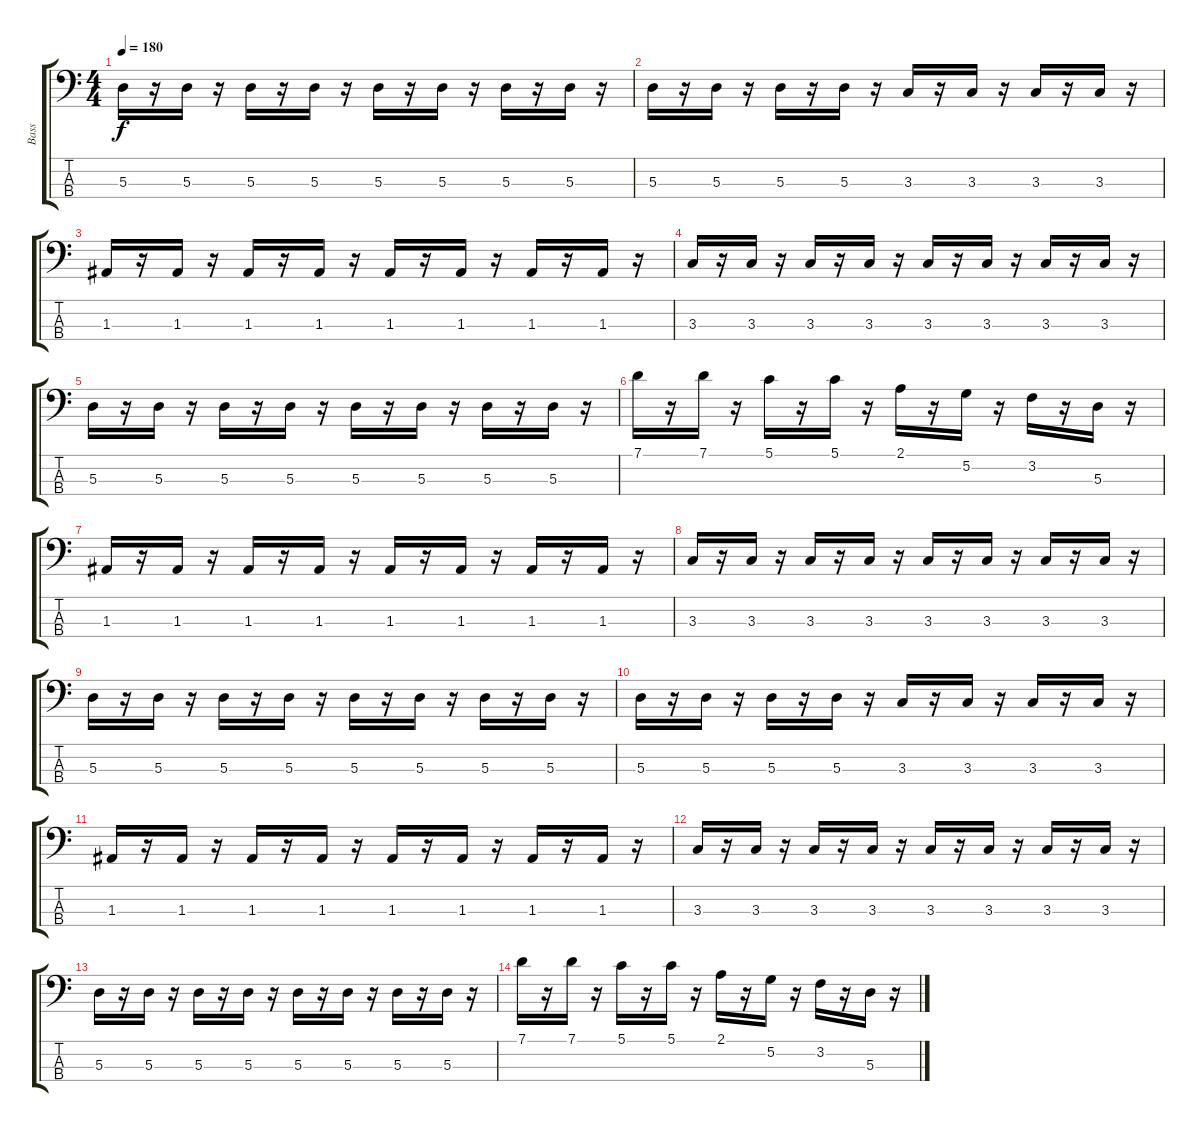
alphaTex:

\track ("Bass" "Bass") {instrument electricbassfinger}
\staff {score tabs}
\tuning (G2 D2 A1 E1) {hide}
\ts (4 4)
\tempo 180
\clef f4
\ks c
5.3.16{dy f} r.16 5.3.16 r.16 5.3.16 r.16 5.3.16 r.16 5.3.16 r.16 5.3.16 r.16 5.3.16 r.16 5.3.16 r.16 |
5.3.16 r.16 5.3.16 r.16 5.3.16 r.16 5.3.16 r.16 3.3.16 r.16 3.3.16 r.16 3.3.16 r.16 3.3.16 r.16 |
1.3.16 r.16 1.3.16 r.16 1.3.16 r.16 1.3.16 r.16 1.3.16 r.16 1.3.16 r.16 1.3.16 r.16 1.3.16 r.16 |
3.3.16 r.16 3.3.16 r.16 3.3.16 r.16 3.3.16 r.16 3.3.16 r.16 3.3.16 r.16 3.3.16 r.16 3.3.16 r.16 |
5.3.16 r.16 5.3.16 r.16 5.3.16 r.16 5.3.16 r.16 5.3.16 r.16 5.3.16 r.16 5.3.16 r.16 5.3.16 r.16 |
7.1.16 r.16 7.1.16 r.16 5.1.16 r.16 5.1.16 r.16 2.1.16 r.16 5.2.16 r.16 3.2.16 r.16 5.3.16 r.16 |
1.3.16 r.16 1.3.16 r.16 1.3.16 r.16 1.3.16 r.16 1.3.16 r.16 1.3.16 r.16 1.3.16 r.16 1.3.16 r.16 |
3.3.16 r.16 3.3.16 r.16 3.3.16 r.16 3.3.16 r.16 3.3.16 r.16 3.3.16 r.16 3.3.16 r.16 3.3.16 r.16 |
5.3.16 r.16 5.3.16 r.16 5.3.16 r.16 5.3.16 r.16 5.3.16 r.16 5.3.16 r.16 5.3.16 r.16 5.3.16 r.16 |
5.3.16 r.16 5.3.16 r.16 5.3.16 r.16 5.3.16 r.16 3.3.16 r.16 3.3.16 r.16 3.3.16 r.16 3.3.16 r.16 |
1.3.16 r.16 1.3.16 r.16 1.3.16 r.16 1.3.16 r.16 1.3.16 r.16 1.3.16 r.16 1.3.16 r.16 1.3.16 r.16 |
3.3.16 r.16 3.3.16 r.16 3.3.16 r.16 3.3.16 r.16 3.3.16 r.16 3.3.16 r.16 3.3.16 r.16 3.3.16 r.16 |
5.3.16 r.16 5.3.16 r.16 5.3.16 r.16 5.3.16 r.16 5.3.16 r.16 5.3.16 r.16 5.3.16 r.16 5.3.16 r.16 |
7.1.16 r.16 7.1.16 r.16 5.1.16 r.16 5.1.16 r.16 2.1.16 r.16 5.2.16 r.16 3.2.16 r.16 5.3.16 r.16
